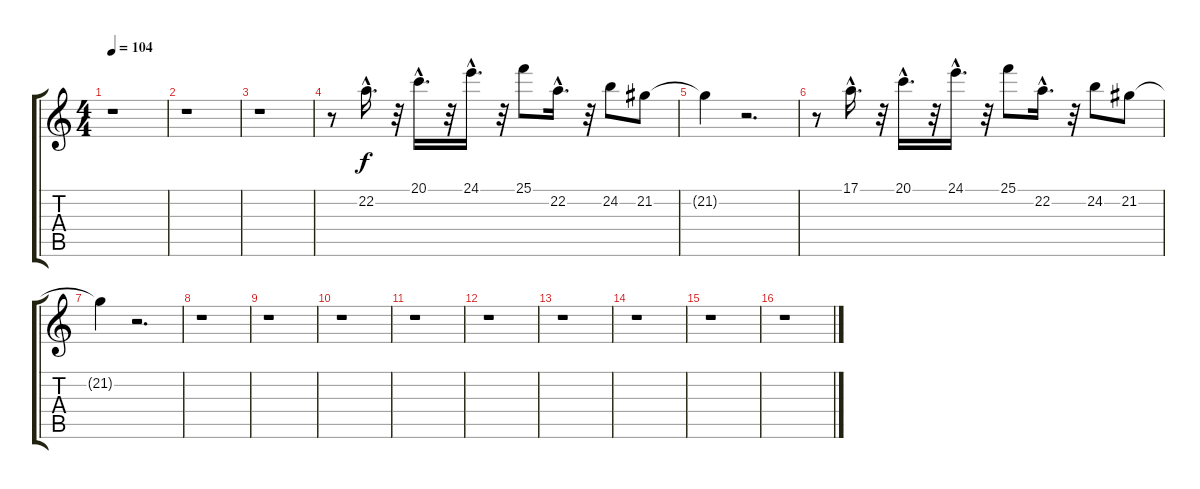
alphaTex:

\track "" {instrument shakuhachi}
\staff {score tabs}
\tuning (E4 B3 G3 D3 A2 E2) {hide}
\ts (4 4)
\tempo 104
\clef g2
\ks c
r.1{dy f} |
r.1 |
r.1 |
r.8 22.2{hac}.16{d} r.32 20.1{hac}.16{d} r.32 24.1{hac}.16{d} r.32 25.1.8 22.2{hac}.16{d} r.32 24.2.8 21.2.8 |
21.2{t}.4 r.2{d} |
r.8 17.1{hac}.16{d} r.32 20.1{hac}.16{d} r.32 24.1{hac}.16{d} r.32 25.1.8 22.2{hac}.16{d} r.32 24.2.8 21.2.8 |
21.2{t}.4 r.2{d} |
r.1 |
r.1 |
r.1 |
r.1 |
r.1 |
r.1 |
r.1 |
r.1 |
r.1
